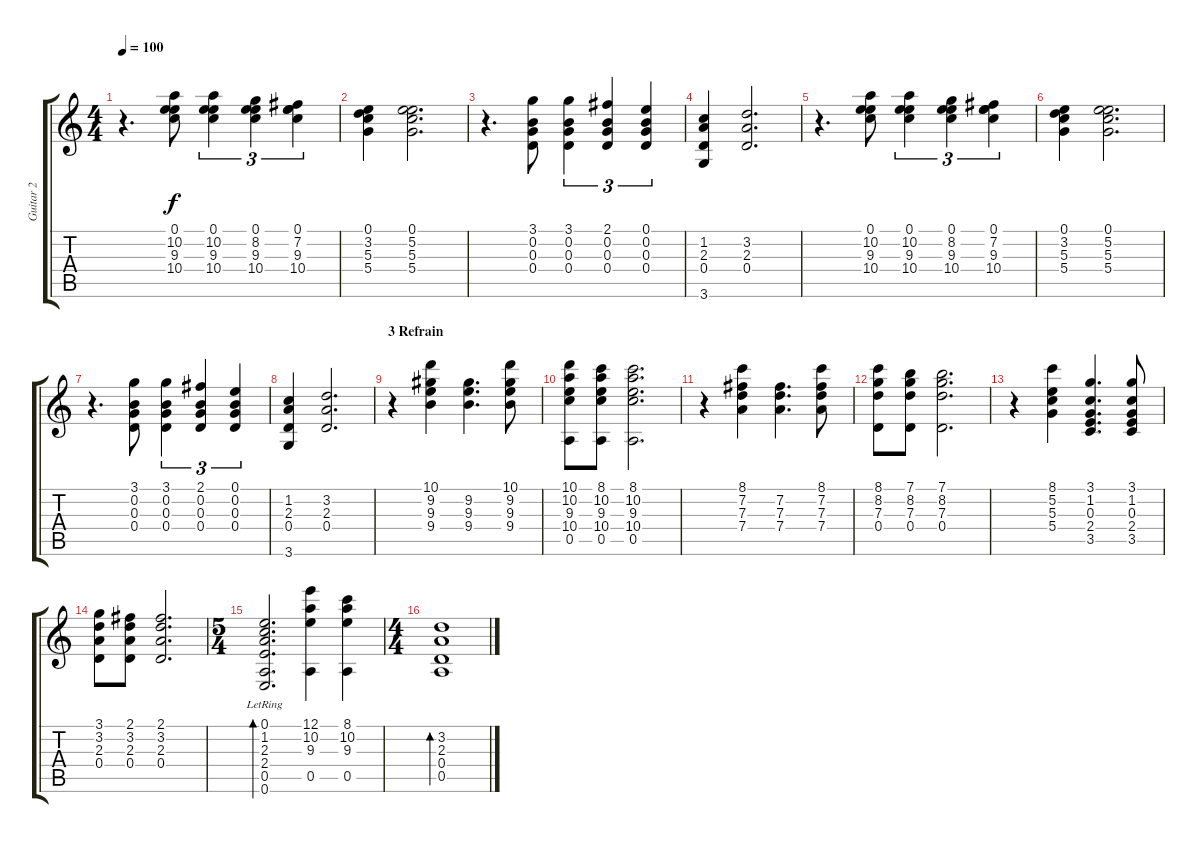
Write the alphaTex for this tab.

\track ("Guitar 2" "Guitar 2") {instrument acousticguitarsteel}
\staff {score tabs}
\tuning (E4 B3 G3 D3 A2 E2) {hide}
\ts (4 4)
\tempo 100
\clef g2
\ks c
r.4{d dy f} (0.1 10.2 9.3 10.4).8 (0.1 10.2 9.3 10.4).4{tu (3 2)} (0.1 8.2 9.3 10.4).4{tu (3 2)} (0.1 7.2 9.3 10.4).4{tu (3 2)} |
(0.1 3.2 5.3 5.4).4 (0.1 5.2 5.3 5.4).2{d} |
r.4{d} (3.1 0.2 0.3 0.4).8 (3.1 0.2 0.3 0.4).4{tu (3 2)} (2.1 0.2 0.3 0.4).4{tu (3 2)} (0.1 0.2 0.3 0.4).4{tu (3 2)} |
(1.2 2.3 0.4 3.6).4 (3.2 2.3 0.4).2{d} |
r.4{d} (0.1 10.2 9.3 10.4).8 (0.1 10.2 9.3 10.4).4{tu (3 2)} (0.1 8.2 9.3 10.4).4{tu (3 2)} (0.1 7.2 9.3 10.4).4{tu (3 2)} |
(0.1 3.2 5.3 5.4).4 (0.1 5.2 5.3 5.4).2{d} |
r.4{d} (3.1 0.2 0.3 0.4).8 (3.1 0.2 0.3 0.4).4{tu (3 2)} (2.1 0.2 0.3 0.4).4{tu (3 2)} (0.1 0.2 0.3 0.4).4{tu (3 2)} |
(1.2 2.3 0.4 3.6).4 (3.2 2.3 0.4).2{d} |
\section ("" "3 Refrain")
r.4 (10.1 9.2 9.3 9.4).4 (9.2 9.3 9.4).4{d} (10.1 9.2 9.3 9.4).8 |
(10.1 10.2 9.3 10.4 0.5).8 (8.1 10.2 9.3 10.4 0.5).8 (8.1 10.2 9.3 10.4 0.5).2{d} |
r.4 (8.1 7.2 7.3 7.4).4 (7.2 7.3 7.4).4{d} (8.1 7.2 7.3 7.4).8 |
(8.1 8.2 7.3 0.4).8 (7.1 8.2 7.3 0.4).8 (7.1 8.2 7.3 0.4).2{d} |
r.4 (8.1 5.2 5.3 5.4).4 (3.1 1.2 0.3 2.4 3.5).4{d} (3.1 1.2 0.3 2.4 3.5).8 |
(3.1 3.2 2.3 0.4).8 (2.1 3.2 2.3 0.4).8 (2.1 3.2 2.3 0.4).2{d} |
\ts (5 4)
(0.1{lr} 1.2{lr} 2.3{lr} 2.4{lr} 0.5{lr} 0.6{lr}).2{d bd 60} (12.1 10.2 9.3 0.5).4 (8.1 10.2 9.3 0.5).4 |
\ts (4 4)
(3.2 2.3 0.4 0.5).1{bd 480}
